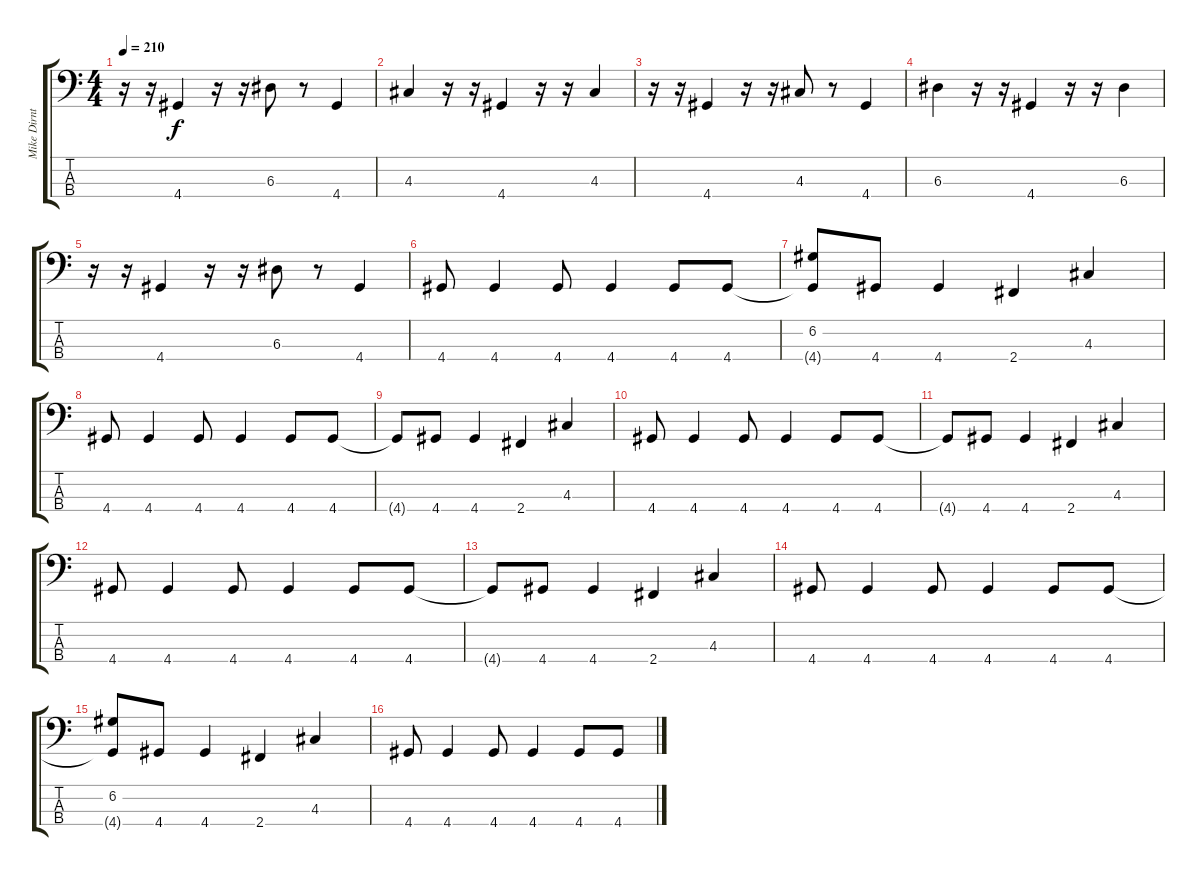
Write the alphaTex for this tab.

\track ("Mike Dirnt" "Mike Dirnt") {instrument electricbassfinger}
\staff {score tabs}
\tuning (G2 D2 A1 E1) {hide}
\ts (4 4)
\tempo 210
\clef f4
\ks c
r.16{dy f} r.16 4.4.4 r.16 r.16 6.3.8 r.8 4.4.4 |
4.3.4 r.16 r.16 4.4.4 r.16 r.16 4.3.4 |
r.16 r.16 4.4.4 r.16 r.16 4.3.8 r.8 4.4.4 |
6.3.4 r.16 r.16 4.4.4 r.16 r.16 6.3.4 |
r.16 r.16 4.4.4 r.16 r.16 6.3.8 r.8 4.4.4 |
4.4.8 4.4.4 4.4.8 4.4.4 4.4.8 4.4.8 |
(6.2 4.4{t}).8 4.4.8 4.4.4 2.4.4 4.3.4 |
4.4.8 4.4.4 4.4.8 4.4.4 4.4.8 4.4.8 |
4.4{t}.8 4.4.8 4.4.4 2.4.4 4.3.4 |
4.4.8 4.4.4 4.4.8 4.4.4 4.4.8 4.4.8 |
4.4{t}.8 4.4.8 4.4.4 2.4.4 4.3.4 |
4.4.8 4.4.4 4.4.8 4.4.4 4.4.8 4.4.8 |
4.4{t}.8 4.4.8 4.4.4 2.4.4 4.3.4 |
4.4.8 4.4.4 4.4.8 4.4.4 4.4.8 4.4.8 |
(6.2 4.4{t}).8 4.4.8 4.4.4 2.4.4 4.3.4 |
4.4.8 4.4.4 4.4.8 4.4.4 4.4.8 4.4.8
